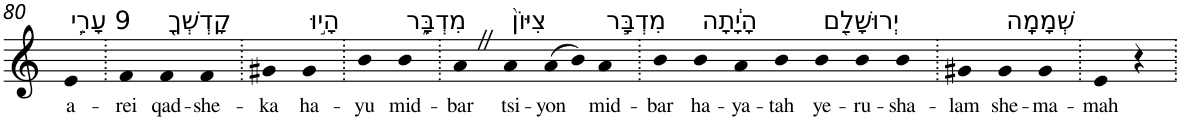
**kern	**text
*part1	*part1
*staff1	*staff1
*I"Piano	*
*I'Pno	*
!!LO:PB:g=z
*clefG2	*
*k[]	*
=80	=80
!LO:TX:a:t=9 עָרֵ֥י	!
!	!LO:LY:b
4e	a-
=81.	=81.
!	!LO:LY:b
4f	-rei
!LO:TX:a:t=קָדְשְׁךָ֖	!
!	!LO:LY:b
4f	qad-
!	!LO:LY:b
4f	-she-
=82.	=82.
!	!LO:LY:b
4g#X	-ka
!LO:TX:a:t=הָי֣וּ	!
!	!LO:LY:b
4g#	ha-
=83.	=83.
!	!LO:LY:b
4b	-yu
!LO:TX:a:t=מִדְבָּ֑ר	!
!	!LO:LY:b
4b	mid-
=84.	=84.
!	!LO:LY:b
4aZ	-bar
!LO:TX:a:t=צִיּוֹן֙	!
!	!LO:LY:b
4a	tsi-
!	!LO:LY:b
(8a	-yon
8b)	.
!LO:TX:a:t=מִדְבָּ֣ר	!
!	!LO:LY:b
4a	mid-
=85.	=85.
!	!LO:LY:b
4b	-bar
!LO:TX:a:t=הָיָ֔תָה	!
!	!LO:LY:b
4b	ha-
!	!LO:LY:b
4a	-ya-
!	!LO:LY:b
4b	-tah
!LO:TX:a:t=יְרוּשָׁלִַ֖ם	!
!	!LO:LY:b
4b	ye-
!	!LO:LY:b
4b	-ru-
!	!LO:LY:b
4b	-sha-
=86.	=86.
!	!LO:LY:b
4g#X	-lam
!LO:TX:a:t=שְׁמָמָֽה	!
!	!LO:LY:b
4g#	she-
!	!LO:LY:b
4g#	-ma-
=87.	=87.
!	!LO:LY:b
4e	-mah
4r	.
=.	=.
*-	*-
